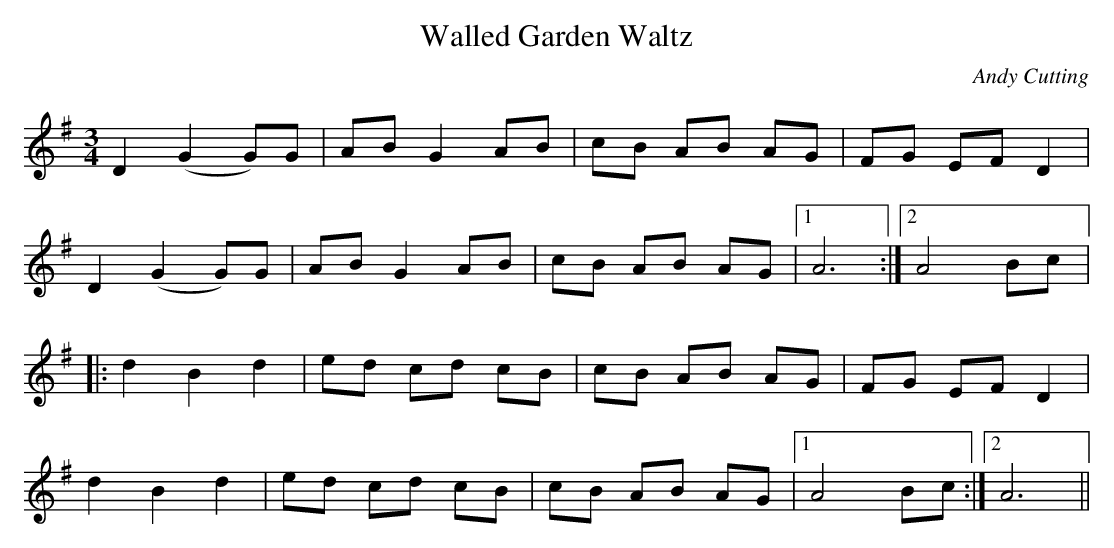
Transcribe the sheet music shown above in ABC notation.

X:1
T:Walled Garden Waltz
M:3/4
L:1/8
C:Andy Cutting
K:G
D2 (G2 G)G | AB G2 AB | cB AB AG | FG EF D2 |
D2 (G2 G)G | AB G2 AB | cB AB AG |1 A6 :|2 A4 Bc |:
d2 B2 d2 | ed cd cB | cB AB AG | FG EF D2 |
d2 B2 d2 | ed cd cB | cB AB AG |1 A4 Bc :|2 A6 ||
